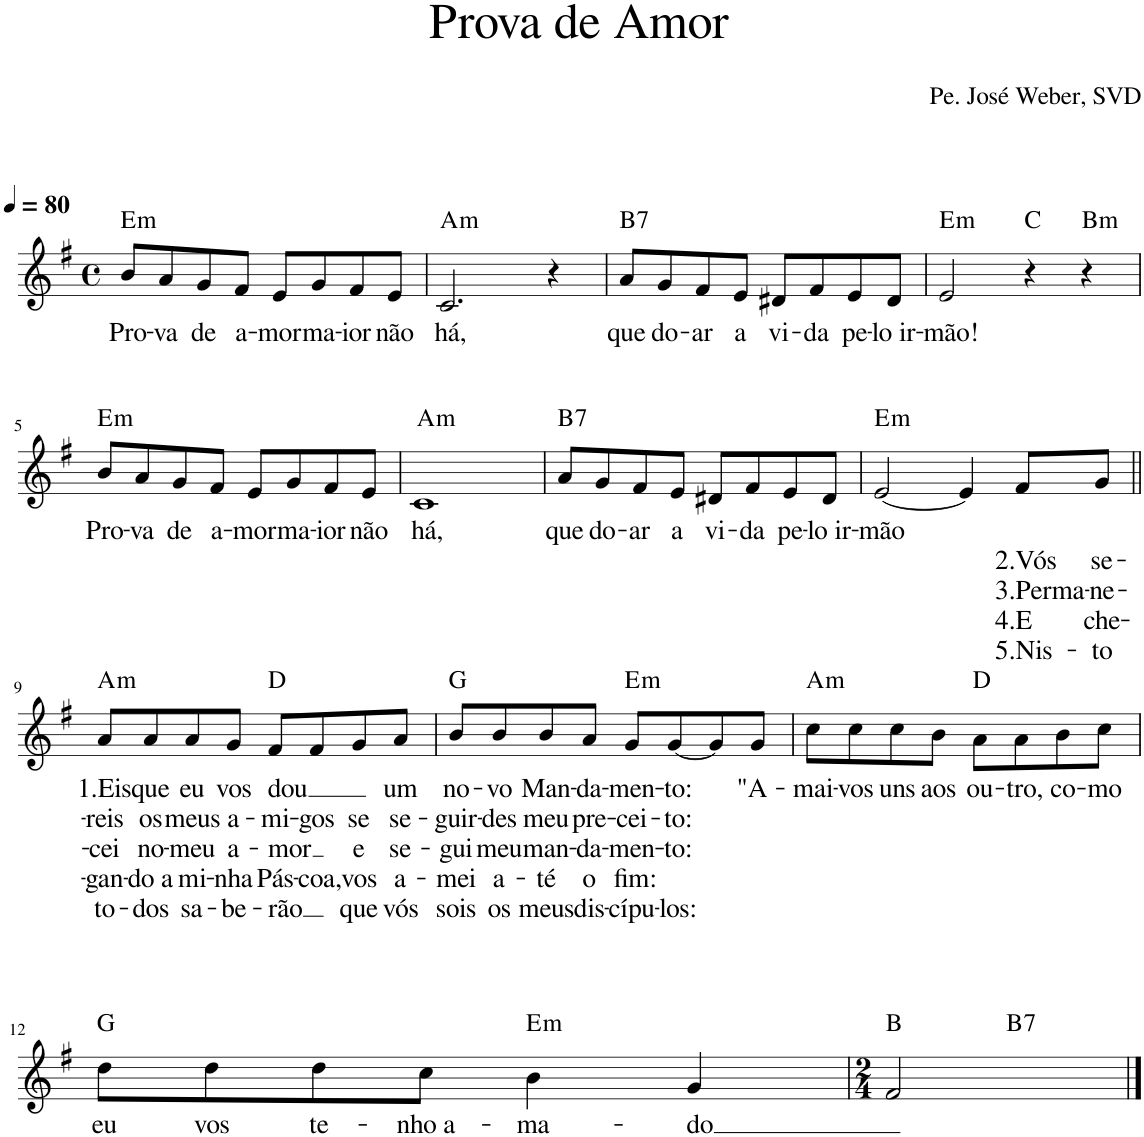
**kern	**text	**text	**text	**text	**text	**harte
*part1	*part1	*part1	*part1	*part1	*part1	*part1
*staff1	*staff1	*staff1	*staff1	*staff1	*staff1	*
*I"Voz	*	*	*	*	*	*
*I'Vo.	*	*	*	*	*	*
*clefG2	*	*	*	*	*	*
*k[f#]	*	*	*	*	*	*
*M4/4	*	*	*	*	*	*
*met(c)	*	*	*	*	*	*
*MM80	*	*	*	*	*	*
=1	=1	=1	=1	=1	=1	=1
!	!LO:LY:b	!	!	!	!	!LO:H:kt=m
8b/L	Pro-	.	.	.	.	E:min
!	!LO:LY:b	!	!	!	!	!
8a/	-va	.	.	.	.	.
!	!LO:LY:b	!	!	!	!	!
8g/	de	.	.	.	.	.
!	!LO:LY:b	!	!	!	!	!
8f#/J	a-	.	.	.	.	.
!	!LO:LY:b	!	!	!	!	!
8e/L	-mor	.	.	.	.	.
!	!LO:LY:b	!	!	!	!	!
8g/	ma-	.	.	.	.	.
!	!LO:LY:b	!	!	!	!	!
8f#/	-ior	.	.	.	.	.
!	!LO:LY:b	!	!	!	!	!
8e/J	não	.	.	.	.	.
=2	=2	=2	=2	=2	=2	=2
!	!LO:LY:b	!	!	!	!	!LO:H:kt=m
2.c/	há,	.	.	.	.	A:min
4r	.	.	.	.	.	.
=3	=3	=3	=3	=3	=3	=3
!	!LO:LY:b	!	!	!	!	!LO:H:kt=7
8a/L	que	.	.	.	.	B:7
!	!LO:LY:b	!	!	!	!	!
8g/	do-	.	.	.	.	.
!	!LO:LY:b	!	!	!	!	!
8f#/	-ar	.	.	.	.	.
!	!LO:LY:b	!	!	!	!	!
8e/J	a	.	.	.	.	.
!	!LO:LY:b	!	!	!	!	!
8d#X/L	vi-	.	.	.	.	.
!	!LO:LY:b	!	!	!	!	!
8f#/	-da	.	.	.	.	.
!	!LO:LY:b	!	!	!	!	!
8e/	pe-	.	.	.	.	.
!	!LO:LY:b	!	!	!	!	!
8d#/J	-lo ir-	.	.	.	.	.
=4	=4	=4	=4	=4	=4	=4
!	!LO:LY:b	!	!	!	!	!LO:H:kt=m
2e/	-mão!	.	.	.	.	E:min
4r	.	.	.	.	.	C:maj
!	!	!	!	!	!	!LO:H:kt=m
4r	.	.	.	.	.	B:min
!!LO:LB:g=z
=5	=5	=5	=5	=5	=5	=5
!	!LO:LY:b	!	!	!	!	!LO:H:kt=m
8b/L	Pro-	.	.	.	.	E:min
!	!LO:LY:b	!	!	!	!	!
8a/	-va	.	.	.	.	.
!	!LO:LY:b	!	!	!	!	!
8g/	de	.	.	.	.	.
!	!LO:LY:b	!	!	!	!	!
8f#/J	a-	.	.	.	.	.
!	!LO:LY:b	!	!	!	!	!
8e/L	-mor	.	.	.	.	.
!	!LO:LY:b	!	!	!	!	!
8g/	ma-	.	.	.	.	.
!	!LO:LY:b	!	!	!	!	!
8f#/	-ior	.	.	.	.	.
!	!LO:LY:b	!	!	!	!	!
8e/J	não	.	.	.	.	.
=6	=6	=6	=6	=6	=6	=6
!	!LO:LY:b	!	!	!	!	!LO:H:kt=m
1c	há,	.	.	.	.	A:min
=7	=7	=7	=7	=7	=7	=7
!	!LO:LY:b	!	!	!	!	!LO:H:kt=7
8a/L	que	.	.	.	.	B:7
!	!LO:LY:b	!	!	!	!	!
8g/	do-	.	.	.	.	.
!	!LO:LY:b	!	!	!	!	!
8f#/	-ar	.	.	.	.	.
!	!LO:LY:b	!	!	!	!	!
8e/J	a	.	.	.	.	.
!	!LO:LY:b	!	!	!	!	!
8d#X/L	vi-	.	.	.	.	.
!	!LO:LY:b	!	!	!	!	!
8f#/	-da	.	.	.	.	.
!	!LO:LY:b	!	!	!	!	!
8e/	pe-	.	.	.	.	.
!	!LO:LY:b	!	!	!	!	!
8d#/J	-lo ir-	.	.	.	.	.
=8	=8	=8	=8	=8	=8	=8
!	!LO:LY:b	!	!	!	!	!LO:H:kt=m
[2e/	-mão	.	.	.	.	E:min
4e/]	.	.	.	.	.	.
!	!	!LO:LY:b	!LO:LY:b	!LO:LY:b	!LO:LY:b	!
8f#/L	.	2.Vós	3.Perma-	4.E	5.Nis-	.
!	!	!LO:LY:b	!LO:LY:b	!LO:LY:b	!LO:LY:b	!
8g/J	.	se-	-ne-	che-	-to	.
!!LO:LB:g=z
=9||	=9||	=9||	=9||	=9||	=9||	=9||
!	!LO:LY:b	!LO:LY:b	!LO:LY:b	!LO:LY:b	!LO:LY:b	!LO:H:kt=m
8a/L	1.Eis	-reis	-cei	-gan-	to-	A:min
!	!LO:LY:b	!LO:LY:b	!LO:LY:b	!LO:LY:b	!LO:LY:b	!
8a/	que	os	no-	-do a	-dos	.
!	!LO:LY:b	!LO:LY:b	!LO:LY:b	!LO:LY:b	!LO:LY:b	!
8a/	eu	meus	-meu	mi-	sa-	.
!	!LO:LY:b	!LO:LY:b	!LO:LY:b	!LO:LY:b	!LO:LY:b	!
8g/J	vos	a-	a-	-nha	-be-	.
!	!LO:LY:b	!LO:LY:b	!LO:LY:b	!LO:LY:b	!LO:LY:b	!
8f#/L	dou	-mi-	-mor	Pás-	-rão	D:maj
!	!	!LO:LY:b	!	!LO:LY:b	!	!
8f#/	.	-gos	.	-coa,	.	.
!	!	!LO:LY:b	!LO:LY:b	!LO:LY:b	!LO:LY:b	!
8g/	.	se	e	vos	que	.
!	!LO:LY:b	!LO:LY:b	!LO:LY:b	!LO:LY:b	!LO:LY:b	!
8a/J	um	se-	se-	a-	vós	.
=10	=10	=10	=10	=10	=10	=10
!	!LO:LY:b	!LO:LY:b	!LO:LY:b	!LO:LY:b	!LO:LY:b	!
8b/L	no-	-guir-	-gui	-mei	sois	G:maj
!	!LO:LY:b	!LO:LY:b	!LO:LY:b	!LO:LY:b	!LO:LY:b	!
8b/	-vo	-des	meu	a-	os	.
!	!LO:LY:b	!LO:LY:b	!LO:LY:b	!LO:LY:b	!LO:LY:b	!
8b/	Man-	meu	man-	-té	meus	.
!	!LO:LY:b	!LO:LY:b	!LO:LY:b	!LO:LY:b	!LO:LY:b	!
8a/J	-da-	pre-	-da-	o	dis-	.
!	!LO:LY:b	!LO:LY:b	!LO:LY:b	!LO:LY:b	!LO:LY:b	!LO:H:kt=m
8g/L	-men-	-cei-	-men-	fim:	-cípu-	E:min
!	!LO:LY:b	!LO:LY:b	!LO:LY:b	!	!LO:LY:b	!
[8g/	-to:	-to:	-to:	.	-los:	.
8g/]	.	.	.	.	.	.
!	!LO:LY:b	!	!	!	!	!
8g/J	"A-	.	.	.	.	.
=11	=11	=11	=11	=11	=11	=11
!	!LO:LY:b	!	!	!	!	!LO:H:kt=m
8cc\L	-mai-	.	.	.	.	A:min
!	!LO:LY:b	!	!	!	!	!
8cc\	-vos	.	.	.	.	.
!	!LO:LY:b	!	!	!	!	!
8cc\	uns	.	.	.	.	.
!	!LO:LY:b	!	!	!	!	!
8b\J	aos	.	.	.	.	.
!	!LO:LY:b	!	!	!	!	!
8a\L	ou-	.	.	.	.	D:maj
!	!LO:LY:b	!	!	!	!	!
8a\	-tro,	.	.	.	.	.
!	!LO:LY:b	!	!	!	!	!
8b\	co-	.	.	.	.	.
!	!LO:LY:b	!	!	!	!	!
8cc\J	-mo	.	.	.	.	.
!!LO:LB:g=z
=12	=12	=12	=12	=12	=12	=12
!	!LO:LY:b	!	!	!	!	!
8dd\L	eu	.	.	.	.	G:maj
!	!LO:LY:b	!	!	!	!	!
8dd\	vos	.	.	.	.	.
!	!LO:LY:b	!	!	!	!	!
8dd\	te-	.	.	.	.	.
!	!LO:LY:b	!	!	!	!	!
8cc\J	-nho a-	.	.	.	.	.
!	!LO:LY:b	!	!	!	!	!LO:H:kt=m
4b\	-ma-	.	.	.	.	E:min
!	!LO:LY:b	!	!	!	!	!
4g/	-do	.	.	.	.	.
=13	=13	=13	=13	=13	=13	=13
*M2/4	*	*	*	*	*	*
*^	*	*	*	*	*	*
2f#/	4ryy	.	.	.	.	.	B:maj
!	!	!	!	!	!	!	!LO:H:kt=7
.	4ryy	.	.	.	.	.	B:7
*v	*v	*	*	*	*	*	*
==	==	==	==	==	==	==
*-	*-	*-	*-	*-	*-	*-
